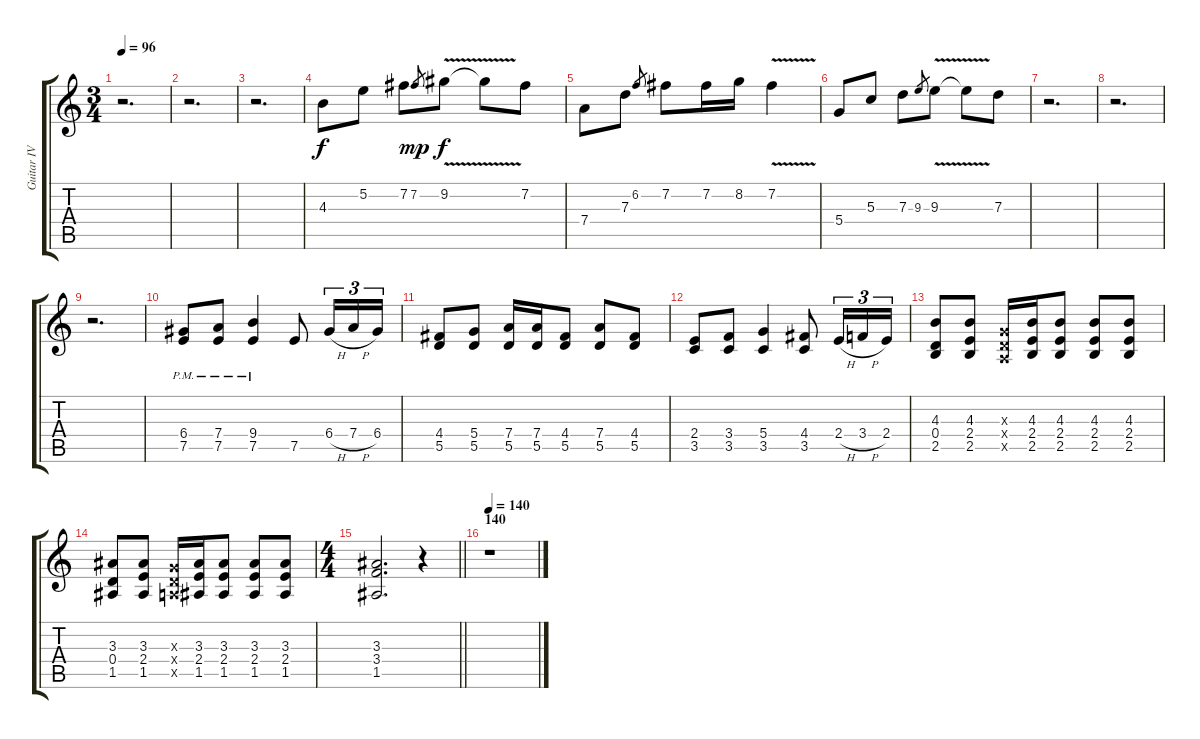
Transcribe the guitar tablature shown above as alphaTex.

\track ("Guitar IV Overdrive/Dist" "Guitar IV ") {instrument distortionguitar}
\staff {score tabs}
\tuning (E4 B3 G3 D3 A2 E2) {hide}
\ts (3 4)
\tempo 96
\clef g2
\ks c
r.2{d dy f} |
r.2{d} |
r.2{d} |
4.3.8 5.2.8 7.2.8 7.2.8{gr dy mp} 9.2{v}.8{dy f} 9.2{t}.8 7.2.8 |
7.4.8 7.3.8 6.2.8{gr} 7.2.8 7.2.16 8.2.16 7.2{v}.4 |
5.4.8 5.3.8 7.3.8 9.3.8{gr} 9.3{v}.8 9.3{t}.8 7.3.8 |
r.2{d instrument distortionguitar} |
r.2{d} |
r.2{d} |
(6.4{pm} 7.5{pm}).8 (7.4{pm} 7.5{pm}).8 (9.4{pm} 7.5{pm}).4 7.5.8 6.4{h}.16{tu (3 2)} 7.4{h}.16{tu (3 2)} 6.4.16{tu (3 2)} |
(4.4 5.5).8 (5.4 5.5).8 (7.4 5.5).16 (7.4 5.5).16 (4.4 5.5).8 (7.4 5.5).8 (4.4 5.5).8 |
(2.4 3.5).8 (3.4 3.5).8 (5.4 3.5).4 (4.4 3.5).8 2.4{h}.16{tu (3 2)} 3.4{h}.16{tu (3 2)} 2.4.16{tu (3 2)} |
(4.3 0.4 2.5).8 (4.3 2.4 2.5).8 (0.3{x} 0.4{x} 0.5{x}).16 (4.3 2.4 2.5).16 (4.3 2.4 2.5).8 (4.3 2.4 2.5).8 (4.3 2.4 2.5).8 |
(3.3 0.4 1.5).8 (3.3 2.4 1.5).8 (0.3{x} 0.4{x} 0.5{x}).16 (3.3 2.4 1.5).16 (3.3 2.4 1.5).8 (3.3 2.4 1.5).8 (3.3 2.4 1.5).8 |
\ts (4 4)
\barLineRight lightlight
(3.3 3.4 1.5).2{d} r.4 |
\section ("" "140")
\tempo 140
r.1
